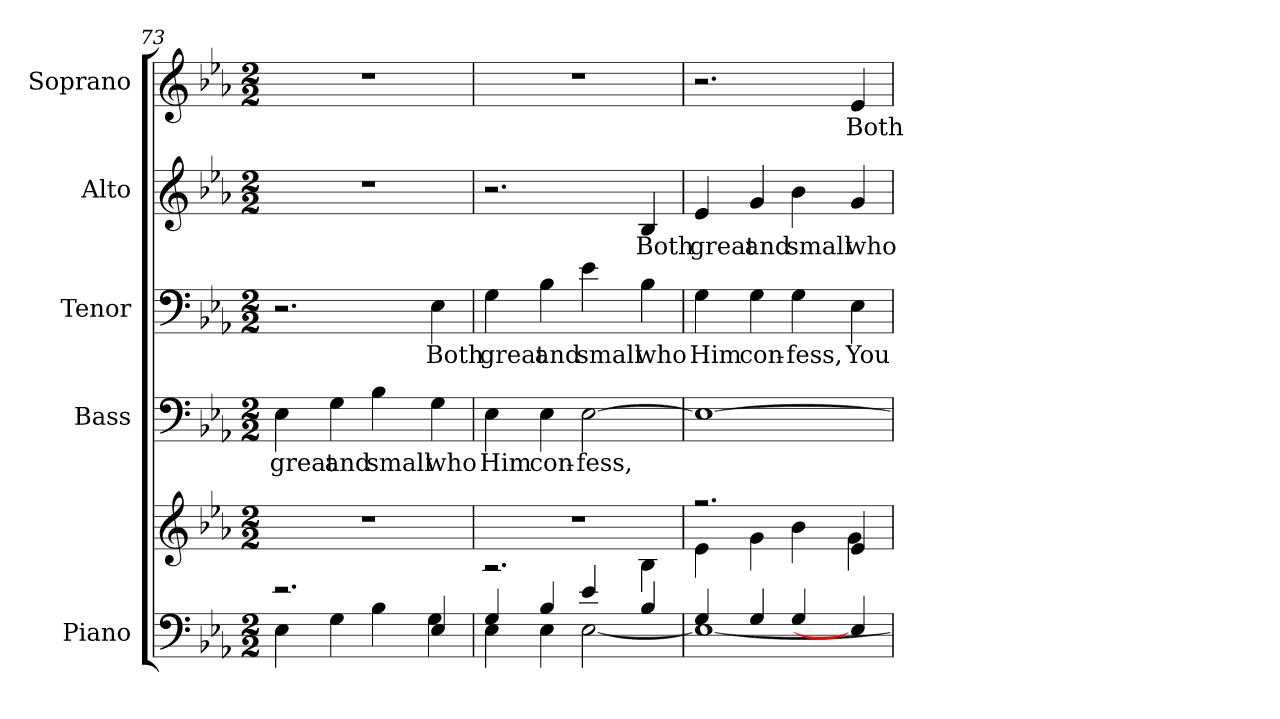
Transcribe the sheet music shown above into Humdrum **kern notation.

**kern	**kern	**kern	**text	**kern	**text	**kern	**text	**kern	**text
*part5	*part5	*part4	*part4	*part3	*part3	*part2	*part2	*part1	*part1
*staff6	*staff5	*staff4	*staff4	*staff3	*staff3	*staff2	*staff2	*staff1	*staff1
*I"Piano	*	*I"Bass	*	*I"Tenor	*	*I"Alto	*	*I"Soprano	*
*I'Pno.	*	*I'B.	*	*I'T.	*	*I'A.	*	*I'S.	*
!!LO:LB:g=z
*clefF4	*clefG2	*clefF4	*	*clefF4	*	*clefG2	*	*clefG2	*
*k[b-e-a-]	*k[b-e-a-]	*k[b-e-a-]	*	*k[b-e-a-]	*	*k[b-e-a-]	*	*k[b-e-a-]	*
*E-:	*E-:	*E-:	*	*E-:	*	*E-:	*	*E-:	*
*M2/2	*M2/2	*M2/2	*	*M2/2	*	*M2/2	*	*M2/2	*
=73	=73	=73	=73	=73	=73	=73	=73	=73	=73
*^	*	*	*	*	*	*	*	*	*
!	!	!	!	!LO:LY:b:color=#000000	!	!	!	!	!	!
2.r	4E-i\	1r	4E-i\	great	2.r	.	1r	.	1r	.
!	!	!	!	!LO:LY:b:color=#000000	!	!	!	!	!	!
.	4Gi\	.	4Gi\	and	.	.	.	.	.	.
!	!	!	!	!LO:LY:b:color=#000000	!	!	!	!	!	!
.	4B-i\	.	4B-i\	small	.	.	.	.	.	.
!	!	!	!	!LO:LY:b:color=#000000	!	!	!	!	!	!
!	!	!	!	!	!	!LO:LY:b:color=#000000	!	!	!	!
4E-i/	4Gi\	.	4Gi\	who	4E-i\	Both	.	.	.	.
=74	=74	=74	=74	=74	=74	=74	=74	=74	=74	=74
*	*	*^	*	*	*	*	*	*	*	*
!	!	!	!	!	!LO:LY:b:color=#000000	!	!	!	!	!	!
!	!	!	!	!	!	!	!LO:LY:b:color=#000000	!	!	!	!
4Gi/	4E-i\	1r	2.r	4E-i\	Him	4Gi\	great	2.r	.	1r	.
!	!	!	!	!	!LO:LY:b:color=#000000	!	!	!	!	!	!
!	!	!	!	!	!	!	!LO:LY:b:color=#000000	!	!	!	!
4B-i/	4E-i\	.	.	4E-i\	con-	4B-i\	and	.	.	.	.
!	!	!	!	!	!LO:LY:b:color=#000000	!	!	!	!	!	!
!	!	!	!	!	!	!	!LO:LY:b:color=#000000	!	!	!	!
4e-i/	[<2E-i\	.	.	[>2E-i\	-fess,	4e-i\	small	.	.	.	.
!	!	!	!	!	!	!	!LO:LY:b:color=#000000	!	!	!	!
!	!	!	!	!	!	!	!	!	!LO:LY:b:color=#000000	!	!
4B-i/	.	.	4B-i\	.	.	4B-i\	who	4B-i/	Both	.	.
=75	=75	=75	=75	=75	=75	=75	=75	=75	=75	=75	=75
!	!	!	!	!	!	!	!LO:LY:b:color=#000000	!	!	!	!
!	!	!	!	!	!	!	!	!	!LO:LY:b:color=#000000	!	!
4Gi/	1E-i_<	2.r	4e-i\	1E-i_>	.	4Gi\	Him	4e-i/	great	2.r	.
!	!	!	!	!	!	!	!LO:LY:b:color=#000000	!	!	!	!
!	!	!	!	!	!	!	!	!	!LO:LY:b:color=#000000	!	!
4Gi/	.	.	4gi\	.	.	4Gi\	con-	4gi/	and	.	.
!	!	!	!	!	!	!	!LO:LY:b:color=#000000	!	!	!	!
!	!	!	!	!	!	!	!	!	!LO:LY:b:color=#000000	!	!
4Gi/	.	.	4b-i\	.	.	4Gi\	-fess,	4b-i\	small	.	.
!	!	!	!	!	!	!	!LO:LY:b:color=#000000	!	!	!	!
!	!	!	!	!	!	!	!	!	!LO:LY:b:color=#000000	!	!
!	!	!	!	!	!	!	!	!	!	!	!LO:LY:b:color=#000000
4E-i/]	.	4e-i/	4gi\	.	.	4E-i\	You	4gi/	who	4e-i/	Both
*v	*v	*	*	*	*	*	*	*	*	*	*
*	*v	*v	*	*	*	*	*	*	*	*
=	=	=	=	=	=	=	=	=	=
*-	*-	*-	*-	*-	*-	*-	*-	*-	*-
